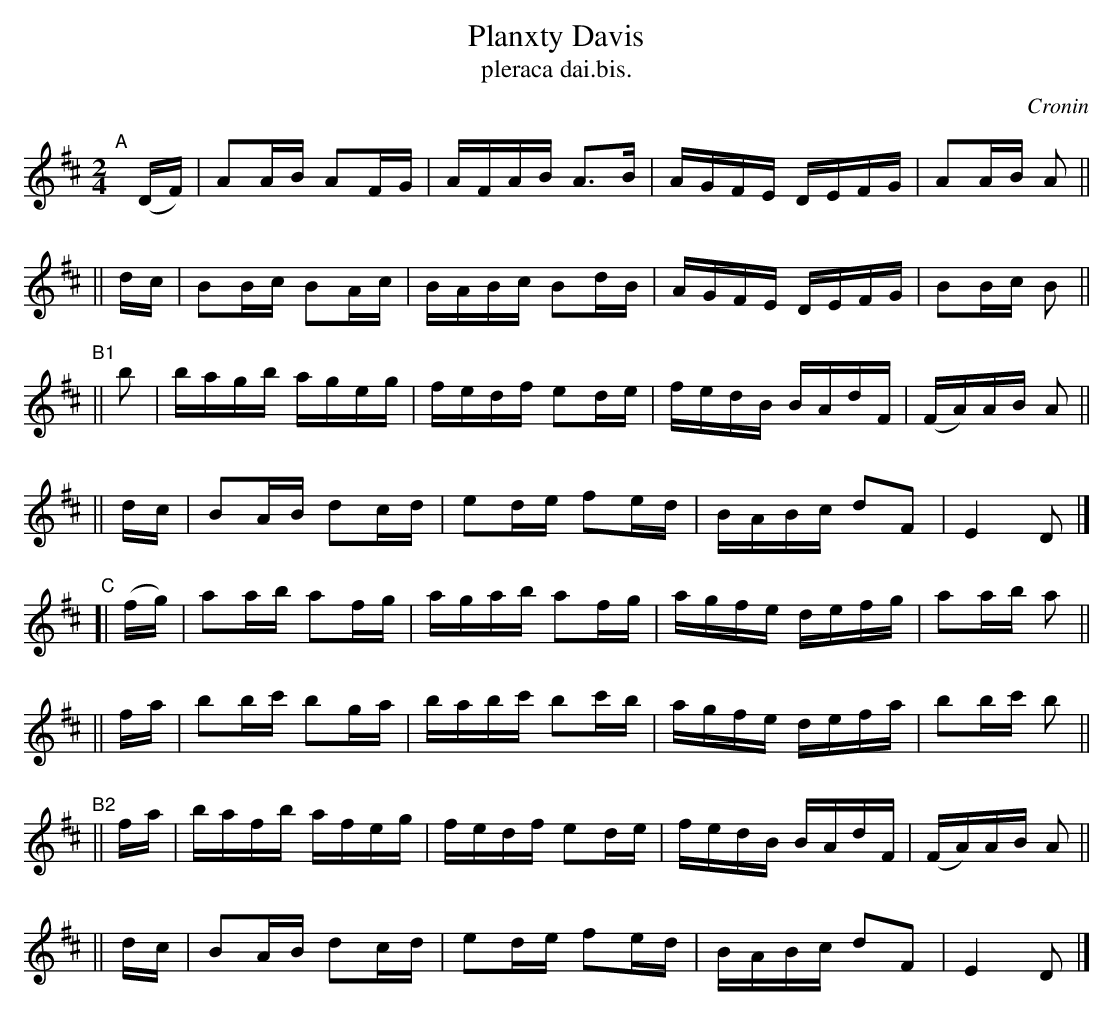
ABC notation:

X:1
T: Planxty Davis
T: pleraca dai.bis.
O: Cronin
M: 2/4
L: 1/16
K: D
"^A"\
[|](DF)| A2AB A2FG | AFAB A3B  | AGFE DEFG | A2AB A2 ||
||  dc | B2Bc B2Ac | BABc B2dB | AGFE DEFG | B2Bc B2 ||
"B1"\
|| b2 | bagb ageg | fedf e2de | fedB BAdF | (FA)AB A2 ||
|| dc | B2AB d2cd | e2de f2ed | BABc d2F2 | E4 D2 |]
"^C"\
[|(fg)| a2ab  a2fg | agab  a2fg  | agfe defg | a2ab  a2 ||
|| fa | b2bc' b2ga | babc' b2c'b | agfe defa | b2bc' b2 ||
"B2"\
|| fa | bafb afeg | fedf e2de | fedB BAdF | (FA)AB A2 ||
|| dc | B2AB d2cd | e2de f2ed | BABc d2F2 | E4 D2 |]
